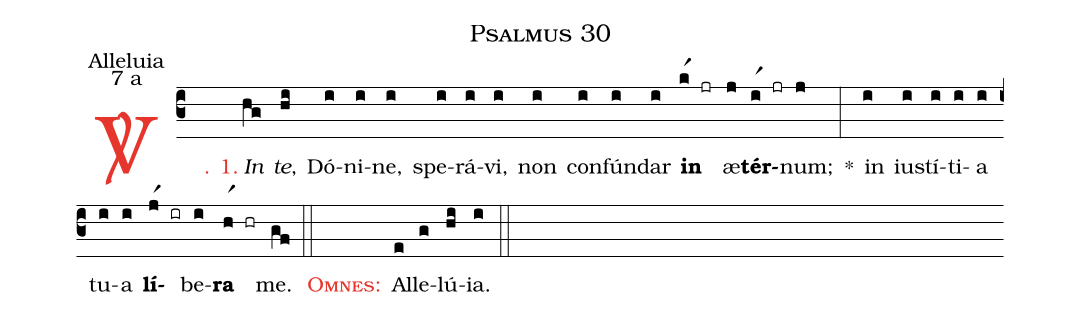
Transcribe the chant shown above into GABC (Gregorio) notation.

name: Psalmus 30;
office-part: Alleluia;
mode: 7;
mode-differentia: a;
%%
(c3)

<c><sp>V/</sp>. 1.</c>() <i>In</i>(hg) <i>te</i>,(hi) Dó(i)ni(i)ne,(i) spe(i)rá(i)vi,(i) non(i) con(i)fún(i)dar(i) <b>in</b>(kr1 jr) æ(j)<b>tér</b>(ir1 jr)num;(j) *(:) in(i) iu(i)stí(i)ti(i)a(i) tu(i)a(i) <b>lí</b>(jr1 ir)be(i)<b>ra</b>(hr1 hr) me.(gf)

(::)

<nlba><c><sc>Omnes</sc>:</c>() Al</nlba>(e)le(g)lú(hi)ia.(i)

(::)
